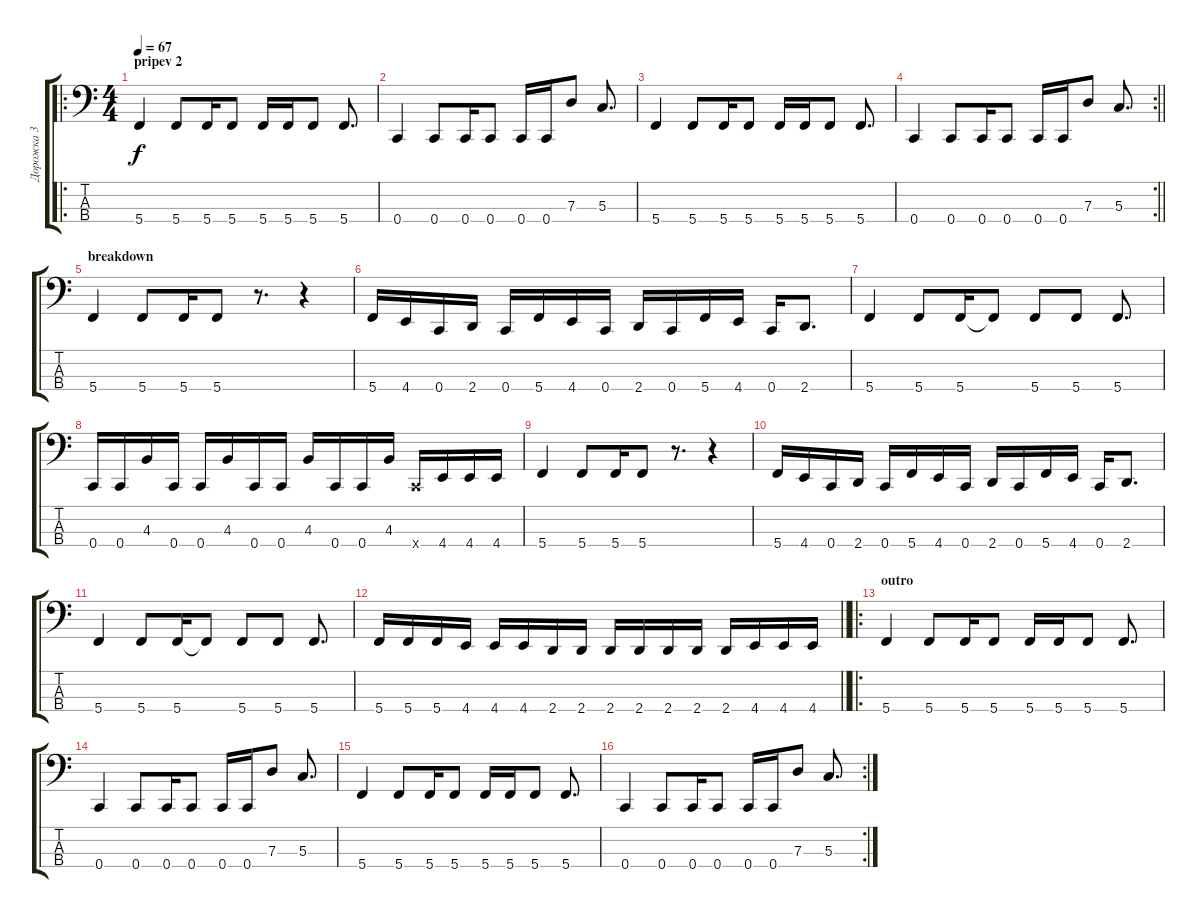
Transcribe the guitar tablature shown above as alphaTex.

\track ("Дорожка 3" "Дорожка 3") {instrument electricbasspick}
\staff {score tabs}
\tuning (F2 C2 G1 C1) {hide}
\ro
\ts (4 4)
\section ("" "pripev 2")
\tempo 67
\clef f4
\ks c
5.4.4{dy f} 5.4.8 5.4.16 5.4.8 5.4.16 5.4.16 5.4.8 5.4.8{d} |
0.4.4 0.4.8 0.4.16 0.4.8 0.4.16 0.4.16 7.3.8 5.3.8{d} |
5.4.4 5.4.8 5.4.16 5.4.8 5.4.16 5.4.16 5.4.8 5.4.8{d} |
\rc 2
\barLineRight lightlight
0.4.4 0.4.8 0.4.16 0.4.8 0.4.16 0.4.16 7.3.8 5.3.8{d} |
\section ("" "breakdown")
5.4.4 5.4.8 5.4.16 5.4.8 r.8{d} r.4 |
5.4.16 4.4.16 0.4.16 2.4.16 0.4.16 5.4.16 4.4.16 0.4.16 2.4.16 0.4.16 5.4.16 4.4.16 0.4.16 2.4.8{d} |
5.4.4 5.4.8 5.4.16 5.4{t}.8 5.4.8 5.4.8 5.4.8{d} |
0.4.16 0.4.16 4.3.16 0.4.16 0.4.16 4.3.16 0.4.16 0.4.16 4.3.16 0.4.16 0.4.16 4.3.16 0.4{x}.16 4.4.16 4.4.16 4.4.16 |
5.4.4 5.4.8 5.4.16 5.4.8 r.8{d} r.4 |
5.4.16 4.4.16 0.4.16 2.4.16 0.4.16 5.4.16 4.4.16 0.4.16 2.4.16 0.4.16 5.4.16 4.4.16 0.4.16 2.4.8{d} |
5.4.4 5.4.8 5.4.16 5.4{t}.8 5.4.8 5.4.8 5.4.8{d} |
\barLineRight lightlight
5.4.16 5.4.16 5.4.16 4.4.16 4.4.16 4.4.16 2.4.16 2.4.16 2.4.16 2.4.16 2.4.16 2.4.16 2.4.16 4.4.16 4.4.16 4.4.16 |
\ro
\section ("" "outro")
5.4.4 5.4.8 5.4.16 5.4.8 5.4.16 5.4.16 5.4.8 5.4.8{d} |
0.4.4 0.4.8 0.4.16 0.4.8 0.4.16 0.4.16 7.3.8 5.3.8{d} |
5.4.4 5.4.8 5.4.16 5.4.8 5.4.16 5.4.16 5.4.8 5.4.8{d} |
\rc 2
0.4.4 0.4.8 0.4.16 0.4.8 0.4.16 0.4.16 7.3.8 5.3.8{d}
